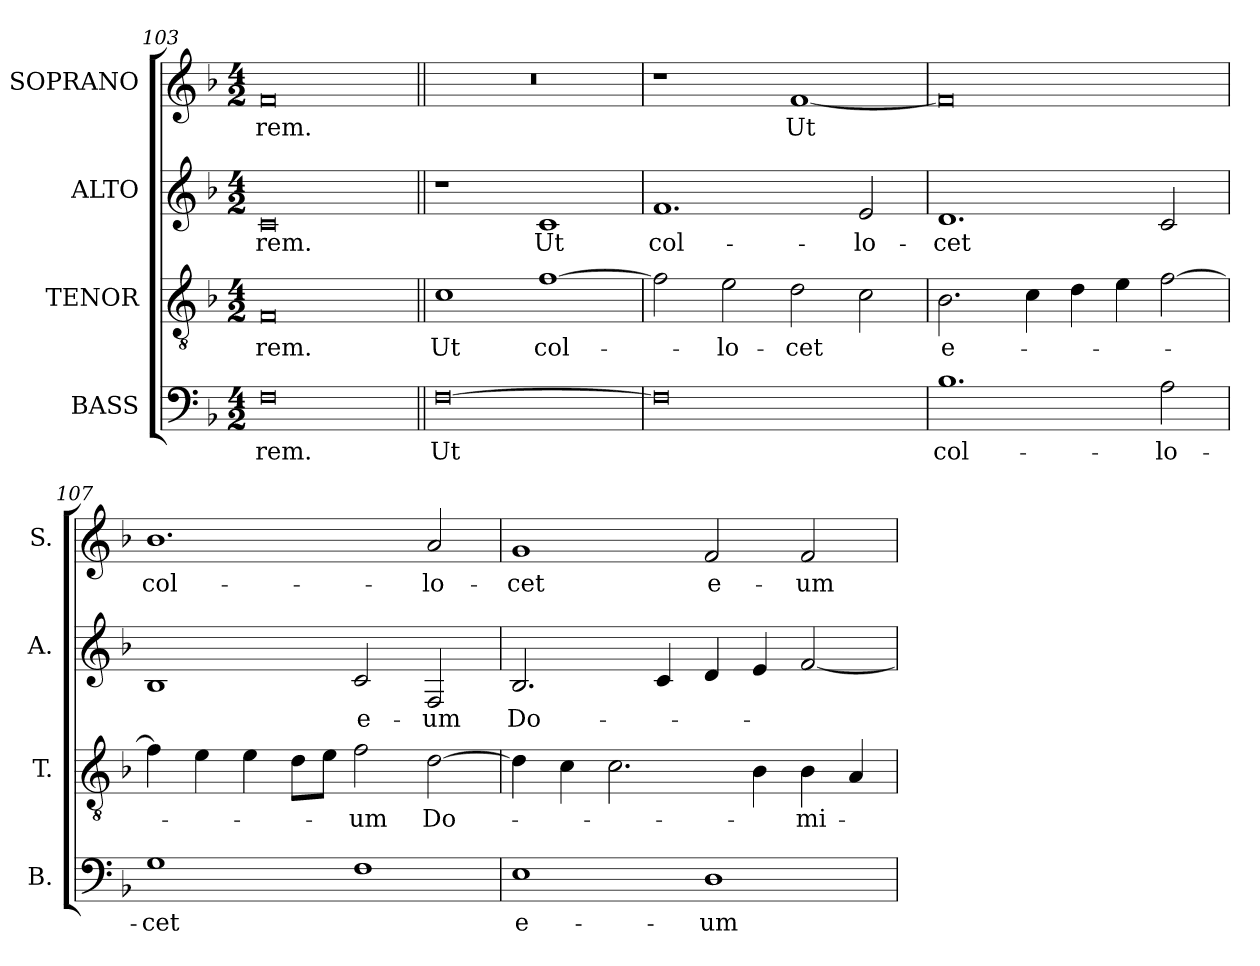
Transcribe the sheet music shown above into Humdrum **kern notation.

**kern	**text	**kern	**text	**kern	**text	**kern	**text
*part4	*part4	*part3	*part3	*part2	*part2	*part1	*part1
*staff4	*staff4	*staff3	*staff3	*staff2	*staff2	*staff1	*staff1
*I"BASS	*	*I"TENOR	*	*I"ALTO	*	*I"SOPRANO	*
*I'B.	*	*I'T.	*	*I'A.	*	*I'S.	*
*clefF4	*	*clefGv2	*	*clefG2	*	*clefG2	*
*	*	*ITrd7c12	*	*	*	*	*
*k[b-]	*	*k[b-]	*	*k[b-]	*	*k[b-]	*
*F:	*	*F:	*	*F:	*	*F:	*
*M4/2	*	*M4/2	*	*M4/2	*	*M4/2	*
=103	=103	=103	=103	=103	=103	=103	=103
!	!LO:LY:b:color=#000000	!	!	!	!	!	!
!	!	!	!LO:LY:b:color=#000000	!	!	!	!
!	!	!	!	!	!LO:LY:b:color=#000000	!	!
!	!	!	!	!	!	!	!LO:LY:b:color=#000000
0Fi	-rem.	0FFi	-rem.	0ci	-rem.	0fi	-rem.
!!LO:PB:g=z
=104||	=104||	=104||	=104||	=104||	=104||	=104||	=104||
!	!LO:LY:b:color=#000000	!	!	!	!	!	!
!	!	!	!LO:LY:b:color=#000000	!	!	!LO:N:vis=1	!
[0Fi	Ut	1Ci	Ut	1r	.	0r	.
!	!	!	!LO:LY:b:color=#000000	!	!	!	!
!	!	!	!	!	!LO:LY:b:color=#000000	!	!
.	.	[1Fi	col-	1ci	Ut	.	.
=105	=105	=105	=105	=105	=105	=105	=105
!	!	!	!	!	!LO:LY:b:color=#000000	!	!
0Fi]	.	2Fi\]	.	1.fi	col-	1r	.
!	!	!	!LO:LY:b:color=#000000	!	!	!	!
.	.	2Ei\	-lo-	.	.	.	.
!	!	!	!LO:LY:b:color=#000000	!	!	!	!
!	!	!	!	!	!	!	!LO:LY:b:color=#000000
.	.	2Di\	-cet	.	.	[1fi	Ut
!	!	!	!	!	!LO:LY:b:color=#000000	!	!
.	.	2Ci\	.	2ei/	-lo-	.	.
=106	=106	=106	=106	=106	=106	=106	=106
!	!LO:LY:b:color=#000000	!	!	!	!	!	!
!	!	!	!LO:LY:b:color=#000000	!	!	!	!
!	!	!	!	!	!LO:LY:b:color=#000000	!	!
1.B-i	col-	2.BB-i\	e-	1.di	-cet	0fi]	.
.	.	4Ci\	.	.	.	.	.
.	.	4Di\	.	.	.	.	.
.	.	4Ei\	.	.	.	.	.
!	!LO:LY:b:color=#000000	!	!	!	!	!	!
2Ai\	-lo-	[2Fi\	.	2ci/	.	.	.
=107	=107	=107	=107	=107	=107	=107	=107
!	!LO:LY:b:color=#000000	!	!	!	!	!	!
!	!	!	!	!	!	!	!LO:LY:b:color=#000000
1Gi	-cet	4Fi\]	.	1B-i	.	1.b-i	col-
.	.	4Ei\	.	.	.	.	.
.	.	4Ei\	.	.	.	.	.
.	.	8Di\L	.	.	.	.	.
.	.	8Ei\J	.	.	.	.	.
!	!	!	!LO:LY:b:color=#000000	!	!	!	!
!	!	!	!	!	!LO:LY:b:color=#000000	!	!
1Fi	.	2Fi\	-um	2ci/	e-	.	.
!	!	!	!LO:LY:b:color=#000000	!	!	!	!
!	!	!	!	!	!LO:LY:b:color=#000000	!	!
!	!	!	!	!	!	!	!LO:LY:b:color=#000000
.	.	[2Di\	Do-	2Fi/	-um	2ai/	-lo-
=108	=108	=108	=108	=108	=108	=108	=108
!	!LO:LY:b:color=#000000	!	!	!	!	!	!
!	!	!	!	!	!LO:LY:b:color=#000000	!	!
!	!	!	!	!	!	!	!LO:LY:b:color=#000000
1Ei	e-	4Di\]	.	2.B-i/	Do-	1gi	-cet
.	.	4Ci\	.	.	.	.	.
.	.	2.Ci\	.	.	.	.	.
.	.	.	.	4ci/	.	.	.
!	!LO:LY:b:color=#000000	!	!	!	!	!	!
!	!	!	!	!	!	!	!LO:LY:b:color=#000000
1Di	-um	.	.	4di/	.	2fi/	e-
.	.	4BB-i\	.	4ei/	.	.	.
!	!	!	!LO:LY:b:color=#000000	!	!	!	!
!	!	!	!	!	!	!	!LO:LY:b:color=#000000
.	.	4BB-i\	-mi-	[2fi/	.	2fi/	-um
.	.	4AAi/	.	.	.	.	.
=	=	=	=	=	=	=	=
*-	*-	*-	*-	*-	*-	*-	*-
